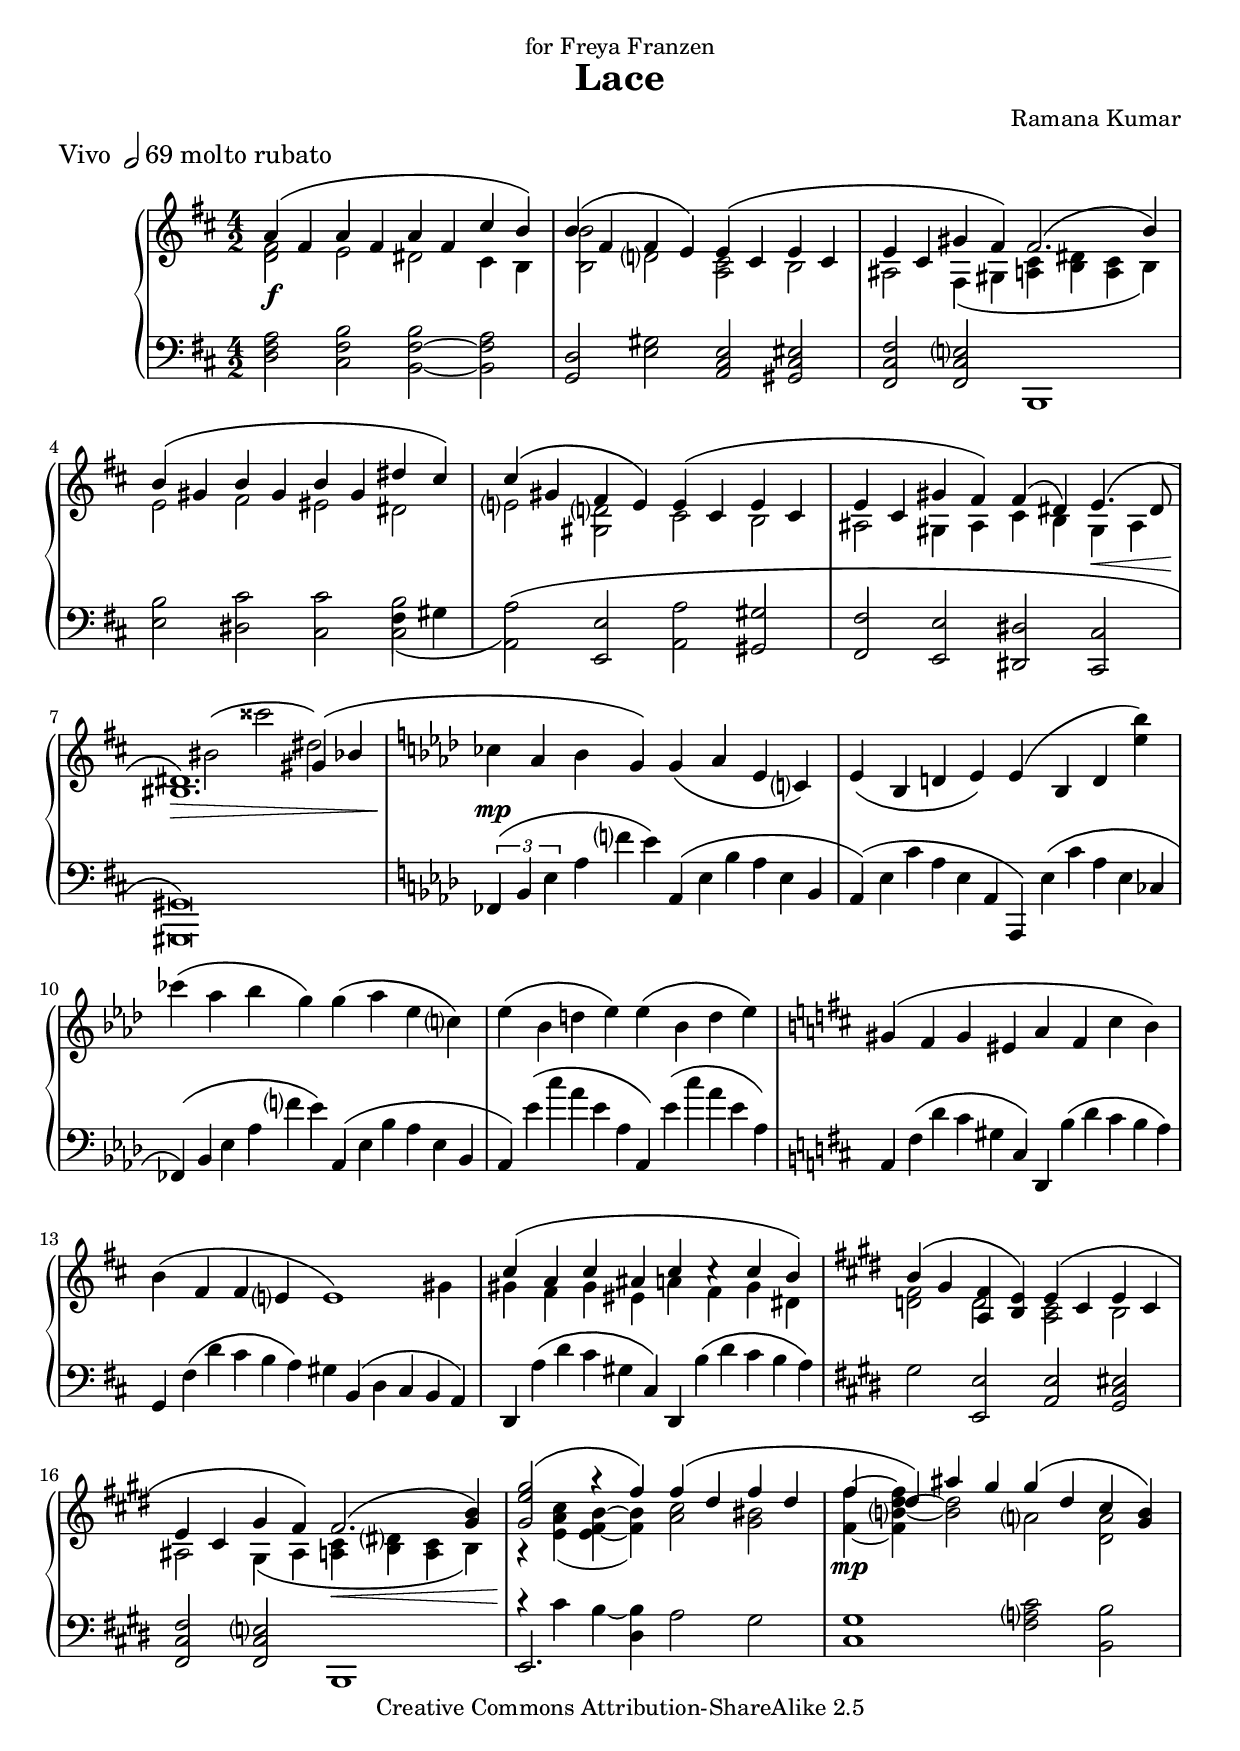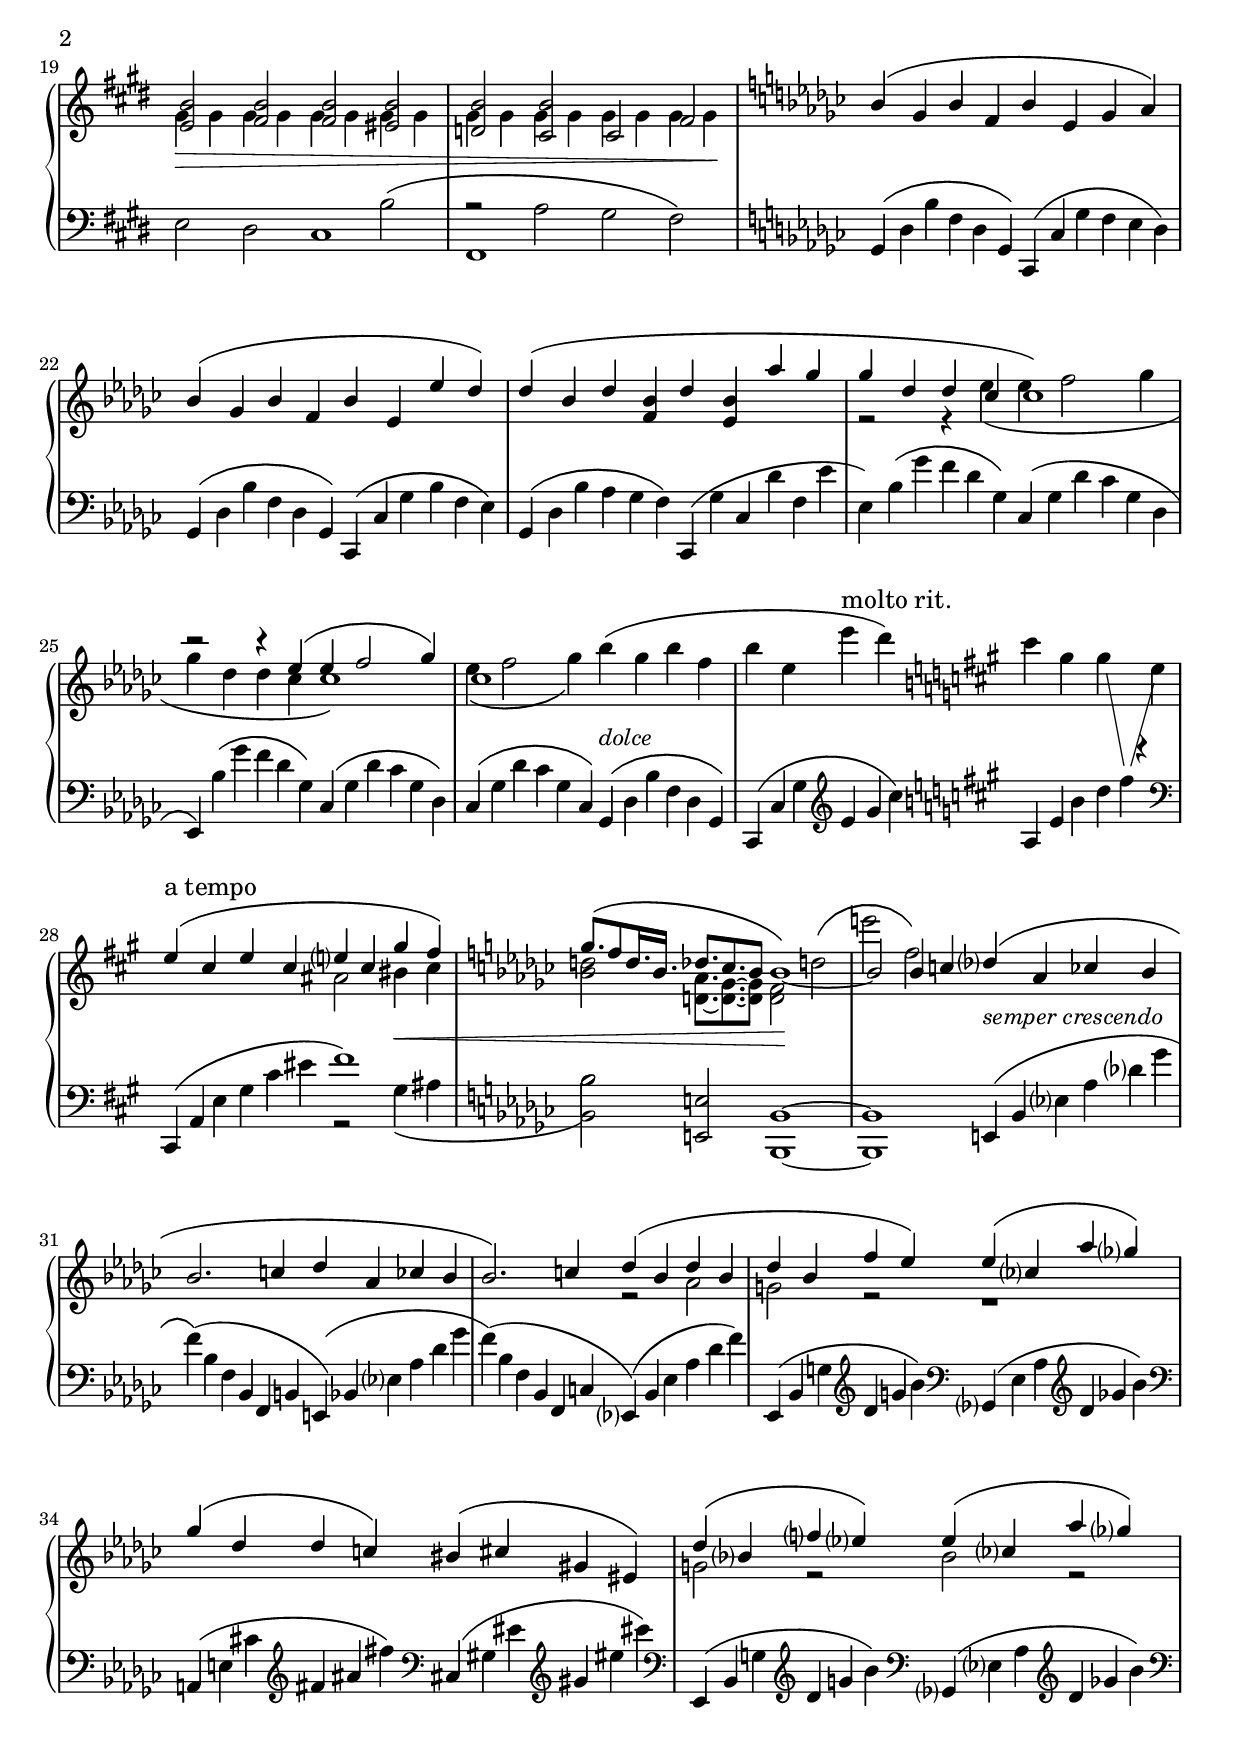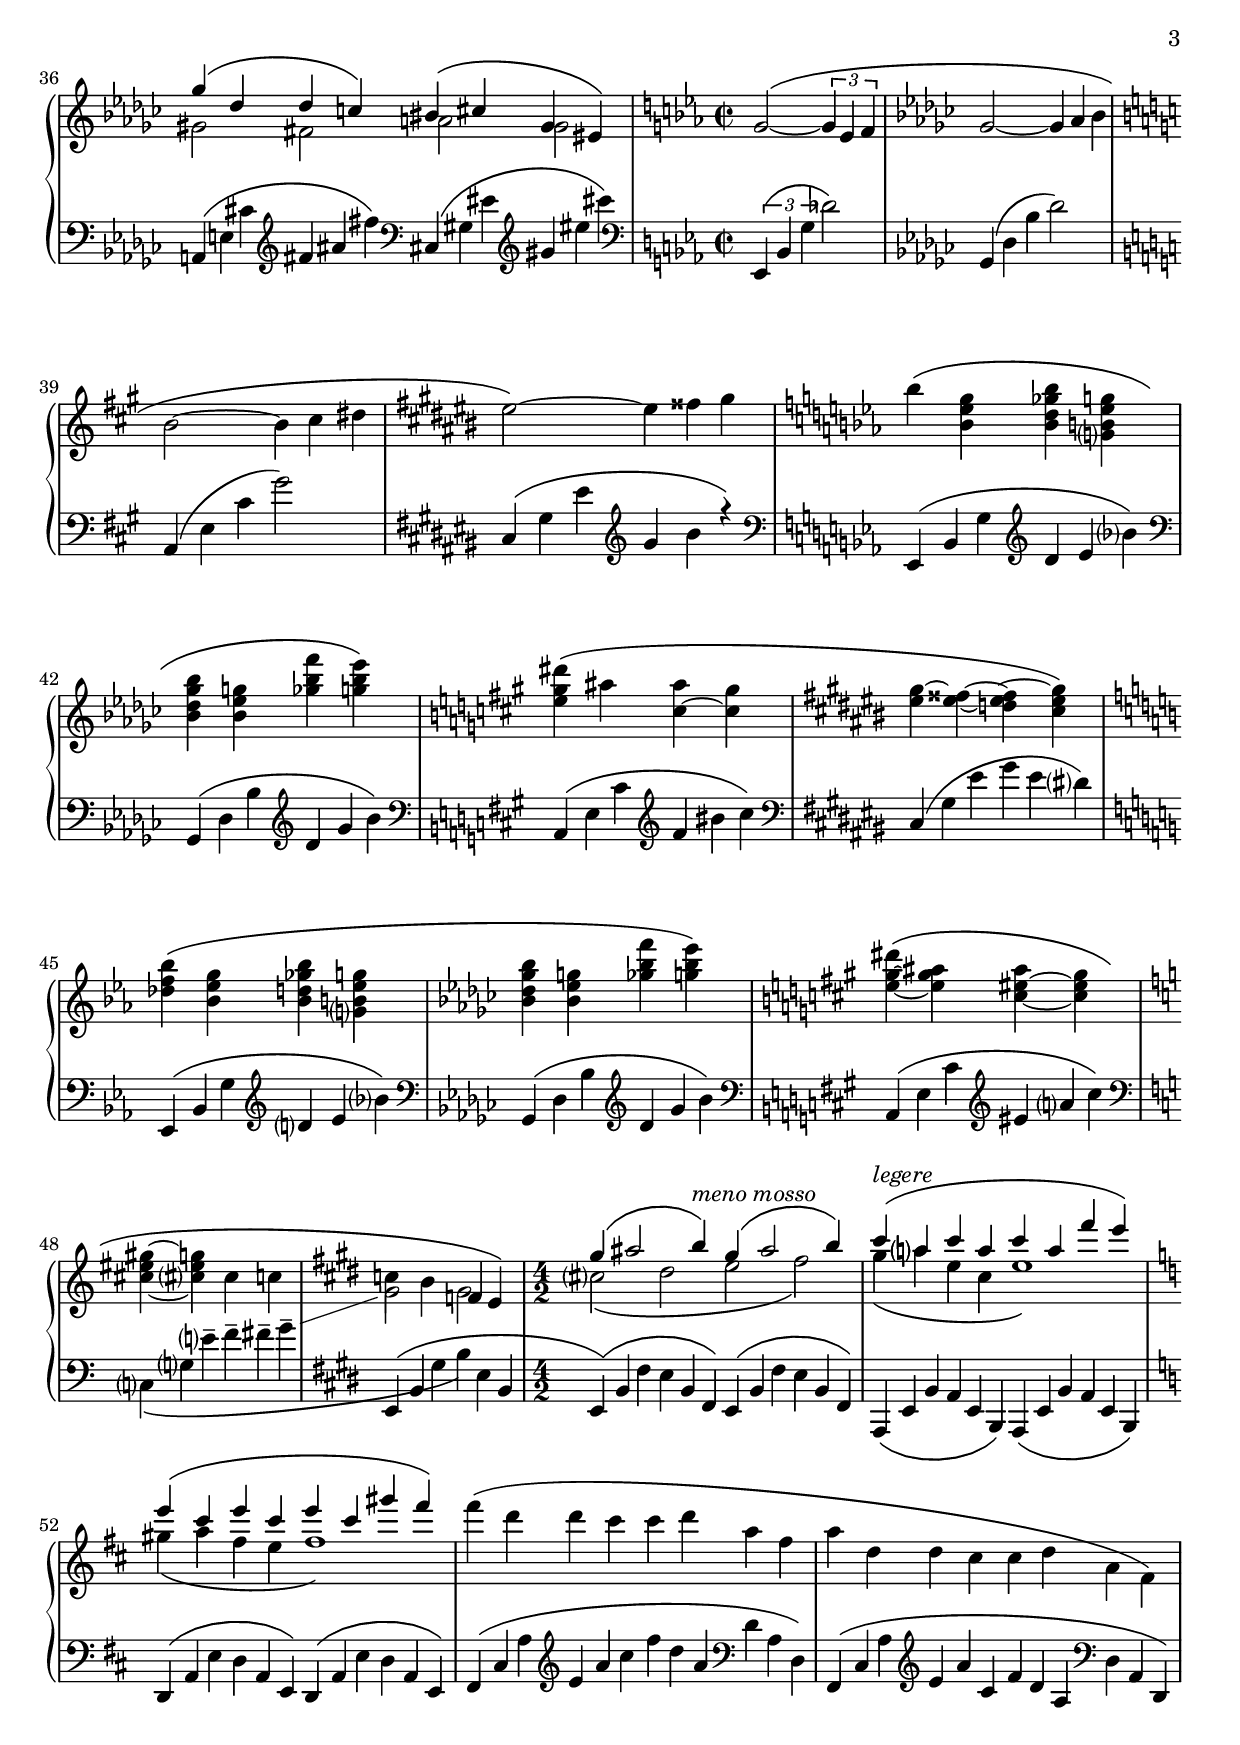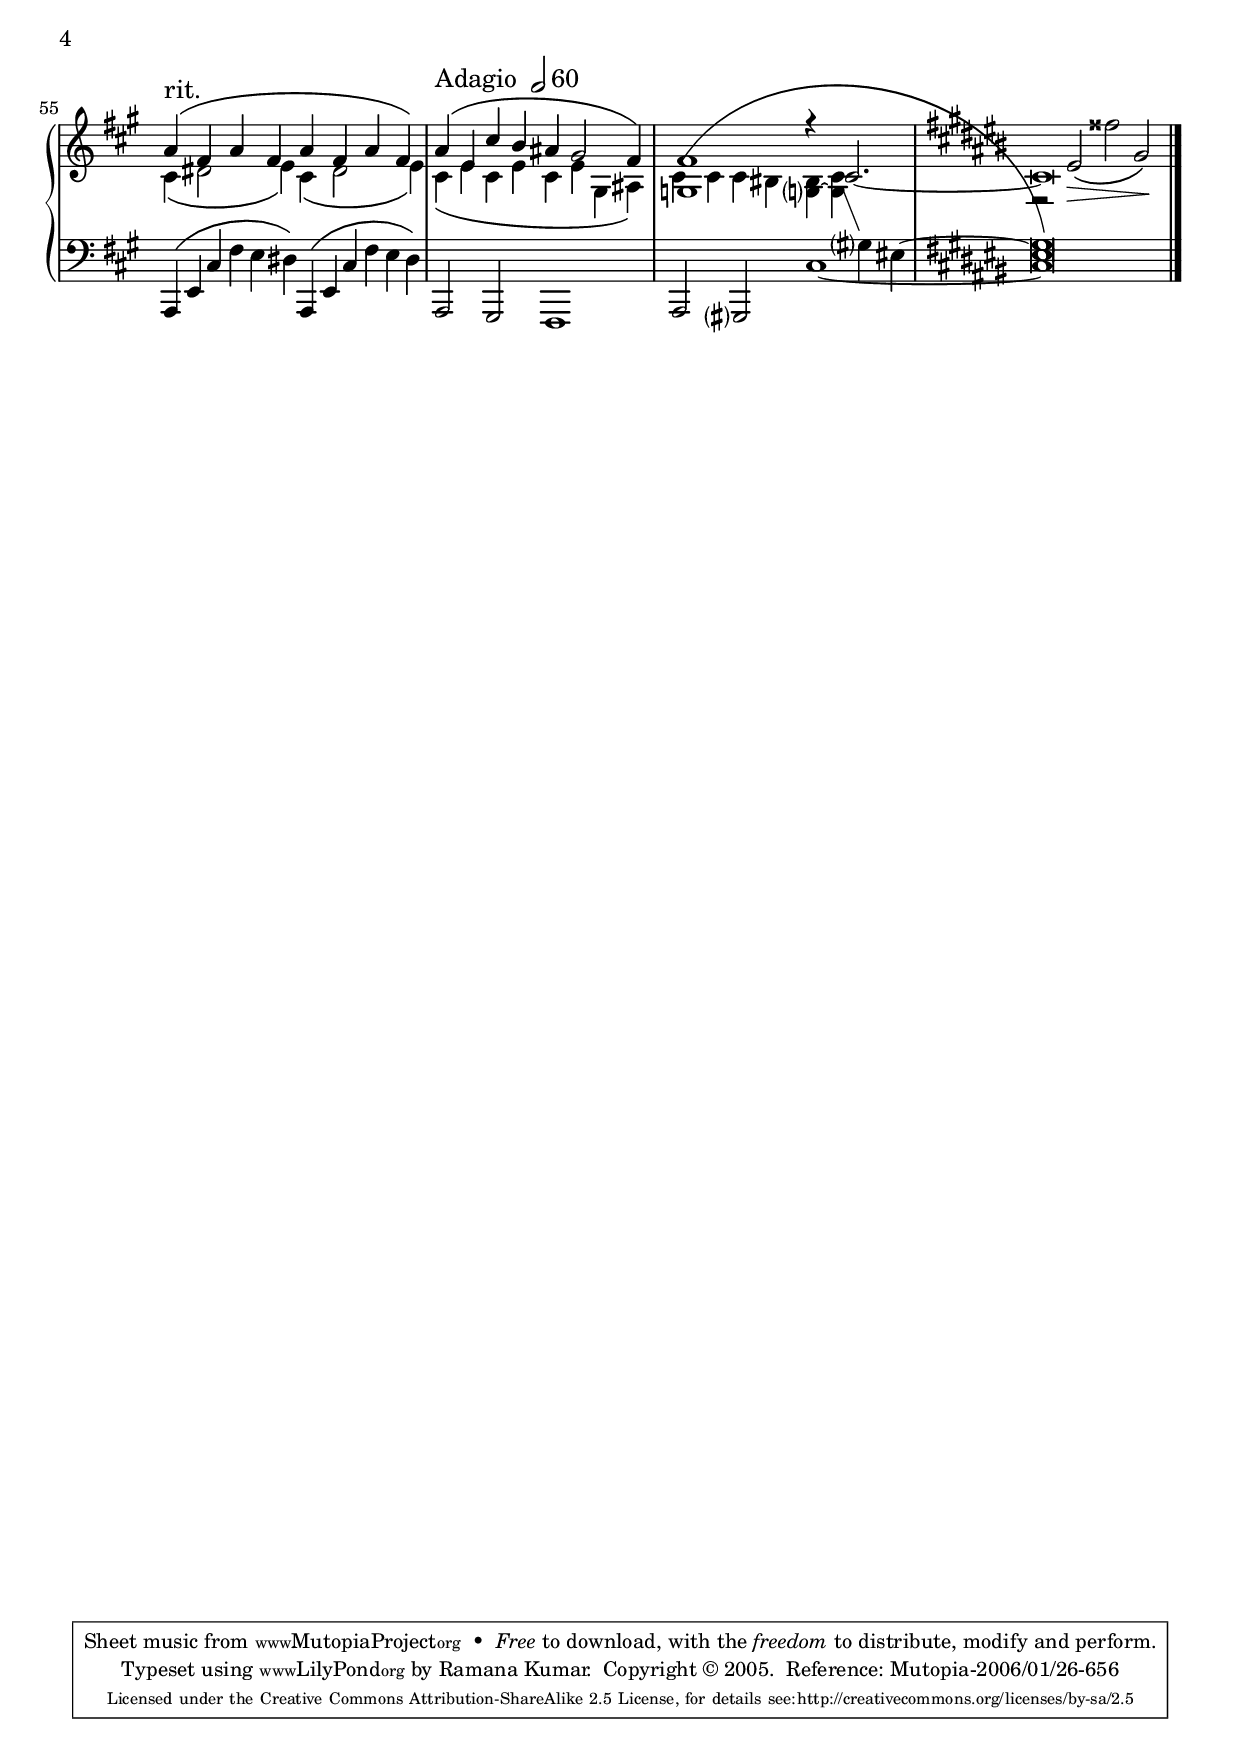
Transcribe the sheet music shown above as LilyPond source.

\version "2.6.0"

\header {
	title = "Lace"
	composer = "Ramana Kumar"
	piece = \markup{\large "Vivo " \note #"2" #1 \large "69\nmolto rubato"}
	dedication = "for Freya Franzen"
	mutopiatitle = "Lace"
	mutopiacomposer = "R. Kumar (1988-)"
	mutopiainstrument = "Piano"
	date = "2003"
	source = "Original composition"
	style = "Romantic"
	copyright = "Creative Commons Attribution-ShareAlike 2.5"
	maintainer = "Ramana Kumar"
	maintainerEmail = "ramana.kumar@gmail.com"
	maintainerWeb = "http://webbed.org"
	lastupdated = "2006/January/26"

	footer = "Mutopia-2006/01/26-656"
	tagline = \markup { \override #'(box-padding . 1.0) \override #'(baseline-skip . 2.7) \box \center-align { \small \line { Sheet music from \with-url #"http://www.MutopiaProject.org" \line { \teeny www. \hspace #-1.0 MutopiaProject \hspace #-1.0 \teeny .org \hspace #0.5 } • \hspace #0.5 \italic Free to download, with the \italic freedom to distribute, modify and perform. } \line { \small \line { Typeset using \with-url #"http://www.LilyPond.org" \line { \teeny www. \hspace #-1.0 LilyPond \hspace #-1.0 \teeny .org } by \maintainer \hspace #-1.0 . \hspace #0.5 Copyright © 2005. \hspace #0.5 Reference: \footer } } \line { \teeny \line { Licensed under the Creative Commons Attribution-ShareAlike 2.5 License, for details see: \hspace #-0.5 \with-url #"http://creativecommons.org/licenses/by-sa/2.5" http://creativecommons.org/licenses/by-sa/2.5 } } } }
}

\score {
	\context PianoStaff <<
		#(set-accidental-style 'piano-cautionary)
		\set PianoStaff.followVoice = ##t
		\set PianoStaff.explicitKeySignatureVisibility = #end-of-line-invisible
		\context Staff = right <<
			\clef treble
			\key d \major
			\time 4/2
			<< {
				\override TextScript #'padding = #2.2 \once \override DynamicLineSpanner #'padding = #3 \stemUp \tieNeutral \phrasingSlurUp \override PhrasingSlur #'height-limit = #3.0 \override PhrasingSlur #'ratio = #0.5 a'4_\f\( fis' a' fis' a' fis' cis'' b'\) |
				b'4\( fis' fis' e'\) e'\( cis' e' cis' |
				e'4 cis' gis' fis'\) fis'2.\( b'4\) |
				b'4\( gis' b' gis' b' gis' dis'' cis''\) |
				cis''4\( gis' fis' e'\) e'\( cis' e' cis' |
				e'4 cis' gis' fis'\) fis'\( dis'\) e'4.\( dis'8 |
				<bis dis'>1.\) \> gis'4\( bes' |
				\key aes \major \stemNeutral \phrasingSlurNeutral ces''4 \!\mp aes' bes' g'\) g'\( aes' ees' c'\) |
				ees'4\( bes d' ees'\) ees'\( bes d' <ees'' bes''>\) |
				ces'''4\( aes'' bes'' g''\) g''\(aes'' ees'' c''\) |
				ees''4\( bes' d'' ees''\) ees''\( bes' d'' ees''\) |
				\key d \major gis'\( fis' gis' eis' a' fis' cis'' b'\) |
				b'4\( fis' fis' e' e'1\) |
				\stemUp \phrasingSlurUp cis''4\( a' cis'' ais' cis'' cis''\rest cis'' b'\) |
				\key e \major b'4\( gis' <a fis'> <b e'>\) e'\( cis' e' cis' |
				e'4 cis' gis' fis'\) \override DynamicLineSpanner #'padding = #2 fis'2.\<\( <gis' b'>4\) |
				<gis' e'' gis''>2\!\( r4 fis''\) fis''\( dis'' fis'' dis'' |
				fis''4\mp \revert DynamicLineSpanner #'padding dis''\) ais'' gis'' gis''\( dis'' cis'' <gis' b'>\) |
				<e' b'>2 <fis' b'> <fis' b'> <eis' b'> |
				<d' b'>2 <cis' b'> cis' fis' |
				\key ges \major bes'4\( ges' bes' f' bes' ees' ges' aes'\) |
				bes'4\( ges' bes' f' bes' ees' ees'' des''\) |
				des''4\( bes' des'' <f' bes'> des'' <ees' bes'> aes'' ges'' |
				ges''4 des'' des'' ces'' ces''1\) |
				r2 r4 ees''\( ees'' f''2 ges''4\) |
				ces''1 \stemNeutral bes''4_\markup{\italic dolce}\( ges'' bes'' f'' |
				bes''4 ees'' ees'''^\markup{\large {molto rit.}} des'''\) \key a \major cis''' gis'' gis''4*2/3 \change Staff=left fis'' \change Staff=right e'' |
				\stemUp e''4^\markup{\large {a tempo}}\( cis'' e'' cis'' e'' cis'' gis'' fis''\) |
				\key ges \major ges''8.\( f''8 d''16. bes' des''8. ces'' bes'8 bes'1 ~ \) |
				bes'2 bes'4 c'' \once \override TextScript #'padding = #1.2 des''_\markup{\italic {semper crescendo}}\( aes' ces'' bes' |
				bes'2. c''4 des'' aes' ces'' bes' |
				bes'2.\) c''4 des''\( bes' des'' bes' |
				des''4 bes' f'' ees''\) ees''\( ces'' aes'' ges''\) |
				ges''4\( des'' des'' c''\) bis'\( cis'' gis' eis'\) |
				des''4\(bes' f'' ees''\) ees''\( ces'' aes'' ges''\) |
				ges''4\( des'' des'' c''\) bis'\( cis'' gis' eis'\) |
				\key ees \major \time 2/2 \stemNeutral \phrasingSlurNeutral g'2^\( ~ \times 2/3 {g'4 ees' f'} |
				\key ges \major ges'2 ~ ges'4*2/3 aes' bes' |
				\key a \major b'2 ~ b'4*2/3 cis'' dis'' |
				\key cis \major eis''2\) ~ eis''4*2/3 fisis'' gis'' |
				\key ees \major bes''4\( <bes' ees'' g''> <bes' d'' ges'' bes''> <g' b' ees'' g''> |
				\key ges \major <bes' des'' ges'' bes''>4 <bes' ees'' g''> <ges'' bes'' f'''> <g'' bes'' ees'''>\) |
				\key a \major <e'' gis'' dis'''>4\( ais'' <cis'' ais''> ~ <cis'' gis''> |
				\key cis \major <eis'' gis''>4 ~ <eis'' fisis''> ~ <d'' eis'' fisis''> ~ <cis'' eis'' gis''>\) |
				\key ees \major <des'' f'' bes''>4\( <bes' ees'' g''> <bes' d'' ges'' bes''> <g' b' ees'' g''> |
				\key ges \major <bes' des'' ges'' bes''>4 <bes' ees'' g''> <ges'' bes'' f'''> <g'' bes'' ees'''>\) |
				\key a \major <e'' gis'' dis'''>4\( ~ <e'' gis'' ais''> <cis'' eis'' ais''> ~ <cis'' eis'' gis''> |
				\key c \major <cis'' eis'' gis''>4 ~ <cis'' eis'' g''> cis'' c'' |
				\key e \major c''4 b' f' e'\) |
				\time 4/2 \stemUp \phrasingSlurUp gis''4\( ais''2 b''4\)^\markup{\italic {meno mosso}} gis''\( ais''2 b''4\) |
				cis'''4^\markup{\italic legere}\( a'' cis''' a'' cis''' a'' fis''' e'''\) |
				\key d \major e'''4\( cis''' e''' cis''' e''' cis''' gis''' fis'''\) |
				s\breve |
				s\breve |
				\key a \major a'4^\markup{\large rit.}\( fis' a' fis' a' fis' a' fis'\) |
				a'4^\markup{\large "Adagio " \note #"2" #1 \large "60"}\( e' cis'' b' ais' gis'2 fis'4\)
				<g fis'>1 r4 cis'2. ~ |
				\key cis \major cis'\breve \bar "|."
			} \\
			{
				\stemDown \tieNeutral \phrasingSlurDown <d' fis'>2 e' dis' cis'4 b |
				<b b'>2 d' <a cis'> b |
				ais2 fis4\( gis <a cis'> <b dis'> <a cis'> b\) |
				e'2 fis' eis' dis' |
				e'2 <gis d'> cis' b |
				ais2 gis4 ais cis' b gis \< ais |
				s2 \! bis'2^\( cisis''' dis''\) |
				\key aes \major s\breve |
				s\breve |
				s\breve |
				s\breve |
				\key d \major s\breve |
				s1 s2 s4 gis'4 |
				gis'4 fis' gis' eis' a' fis' gis' dis' |
				\key e \major <d' fis'>2 d' <a cis'> b |
				ais2 gis4\( ais <a cis'> <b dis'> <a cis'> b\) |
				r4 <e' a' cis''>( <e' fis' b'> ~ <fis' b'>) <a' cis''>2 <gis' bis'> |
				<fis' fis''>4 ~ <fis' b' dis'' fis''> ~ <b' dis''>2 a' <dis' a'> |
				gis'4\> gis' gis' gis' gis' gis' gis' gis' |
				gis'4 gis' gis' gis' gis' gis' gis' gis'\! |
				\key ges \major s\breve |
				s\breve |
				s\breve |
				r2 r4 ees''\( ees'' f''2 ges''4 |
				ges''4 des'' des'' ces'' ces''1\) |
				ees''4\( f''2 ges''4\) s1 |
				s1 \key a \major s1 |
				s1 ais'2 bis'4\< cis'' |
				\key ges \major \tieDown <bes' d''>2 <d' aes'>8. ~ \once \override Score.Tie #'y-offset = #0 \tieNeutral <d' ges'> ~ <d' ges'>8 <d' f'>2\! d''^\( |
				e'''2 f''\) s1 |
				s\breve |
				s1 r2 aes' |
				g'2 r r1 |
				s\breve |
				g'2 r bes' r |
				gis'2 fis' a' gis' |
				\key ees \major \time 2/2 s1 |
				\key ges \major s1 |
				\key a \major s1 |
				\key cis \major s1 |
				\key ees \major s1 |
				\key ges \major s1 |
				\key a \major s1 |
				\key cis \major s1 |
				\key ees \major s1 |
				\key ges \major s1 |
				\key a \major s1 |
				\key c \major s1 |
				\key e \major s1 |
				\time 4/2 cis''2\( dis'' e'' fis''\) |
				gis''4\( a'' e'' cis'' e''1\) |
				\key d \major gis''4\( a'' fis'' e'' fis''1\) | \once \override PhrasingSlur #'height-limit = #5.0
				fis'''4^\( d''' d''' cis''' cis''' d''' a'' fis'' |
				a''4 d'' d'' cis'' cis'' d'' a' fis'\) |
				\key a \major cis'4\( dis'2 e'4\) cis'\( dis'2 e'4\) |
				cis'4\( e' cis' e' cis' e' gis ais\) | \once \override PhrasingSlur #'height-limit = #5.0
				cis'4^\( cis' cis' bis <g bis> ~ <g cis'> \change Staff=left gis eis ~ |
				\key cis \major <eis gis>\breve\) \bar "|."

			} >>
		>>
		\context Staff = left <<
			\clef bass
			\key d \major
			\time 4/2
			<< {
				\stemNeutral \tieNeutral \phrasingSlurNeutral \override PhrasingSlur #'height-limit = #3.5 \override PhrasingSlur #'ratio = #0.4 <d fis a>2 <cis fis b> <b, fis b> ~ <b, fis a> |
				<g, d>2 <e gis> <a, cis e> <gis, cis eis> |
				<fis, cis fis>2 <fis, cis e> b,,1 |
				<e b>2 <dis cis'> <cis cis'> <cis b> |
				<a, a>2\( <e, e> <a, a> <gis, gis> |
				<fis, fis>2 <e, e> <dis, dis> <cis, cis> |
				<gis,, gis,>\breve\) |
				\key aes \major \times 2/3 {fes,4\( bes, ees} aes4*2/3 f' ees'\) aes,\( ees bes aes ees bes, |
				aes,4*2/3\)\( ees c' aes ees aes, aes,,\) ees\( c' aes ees ces |
				fes,4*2/3\)\( bes, ees aes f' ees'\) aes,\( ees bes aes ees bes, |
				aes,4*2/3\) ees'\( c'' aes' ees' aes aes,\) ees'\( c'' aes' ees' aes\) |
				\key d \major a,4*2/3 fis\( d' cis' gis cis\) d, b\( d' cis' b a\) |
				g,4*2/3 fis\( d' cis' b a\) gis b,\( d cis b, a,\) |
				d,4*2/3 a\( d' cis' gis cis\) d, b\(d' cis' b a\) |
				\key e \major gis2 <e, e> <a, e> <gis, cis eis> |
				<fis, cis fis>2 <fis, cis e> b,,1 |
				e,2. dis4 a2 gis |
				<cis gis>1 <fis a cis'>2 <b, b> |
				e2 dis s2 b\( |
				r2 a gis fis\) |
				\key ges \major ges,4*2/3\( des bes f des ges,\) ces,\( ces ges f ees des\) |
				ges,4*2/3\( des bes f des ges,\) ces,\( ces ges bes f ees\) |
				ges,4*2/3\( des bes aes ges f\) ces,\( ges ces des' f ees' |
				ees4*2/3\) bes\( ges' f' des' ges\) ces\( ges des' ces' ges des |
				ees,4*2/3\) bes\( ges' f' des' ges\) ces\( ges des' ces' ges des\) |
				ces4*2/3\( ges des' ces' ges ces\) ges,\( des bes f des ges,\) |
				ces,4*2/3\( ces ges \clef treble ees' ges' ces''\) \key a \major a e' b' d''4 r4 |
				\clef bass cis,4*2/3\( a, e gis cis' eis' fis'1\) |
				\key ges \major <bes, bes>2 <e, e> <bes,, bes,>1 ~ |
				<bes,, bes,>1 e,4*2/3\( bes, ees aes des' ges' |
				f'4*2/3\)\( bes f bes, f, b, e,\)\( bes, ees aes des' ges' |
				f'4*2/3\)\( bes f bes, f, c ees,\)\( bes, ees aes des' f'\) |
				ees,4*2/3\( bes, g \clef treble des' g' bes'\) \clef bass ges,\( ees aes \clef treble des' ges' bes'\) |
				\clef bass a,4*2/3\( e cis' \clef treble fis' ais' fis''\) \clef bass cis\( gis eis' \clef treble gis' eis'' cis'''\) |
				\clef bass ees,4*2/3\( bes, g \clef treble des' g' bes'\) \clef bass ges,\( ees aes \clef treble des' ges' bes'\) |
				\clef bass a,4*2/3\( e cis' \clef treble fis' ais' fis''\) \clef bass cis\( gis eis' \clef treble gis' eis'' cis'''\) |
				\clef bass \key ees \major \time 2/2 \times 2/3 {ees,4\( bes, g} des'2\) |
				\key ges \major ges,4*2/3\( des bes des'2\) |
				\key a \major a,4*2/3\( e cis' gis'2\) |
				\key cis \major cis4*2/3\( gis eis' \clef treble gis' bis' r\) |
				\key ees \major \clef bass ees,4*2/3\( bes, g \clef treble d' ees' bes'\) |
				\key ges \major \clef bass ges,4*2/3\( des bes \clef treble des' ges' bes'\) |
				\key a \major \clef bass a,4*2/3\( e cis' \clef treble fis' bis' cis''\) |
				\key cis \major \clef bass cis4*2/3\( gis eis' gis' eis' dis'\) |
				\key ees \major ees,4*2/3\( bes, g \clef treble d' ees' bes'\) |
				\key ges \major \clef bass ges,4*2/3\( des bes \clef treble des' ges' bes'\) |
				\key a \major \clef bass a,4*2/3\( e cis' \clef treble eis' a' cis''\) |
				\key c \major \clef bass s1 |
				\key e \major e,4*2/3\( b, gis b e b, |
				\time 4/2 e,4*2/3\)\( b, fis e b, fis,\) e,\( b, fis e b, fis,\) |
				a,,4*2/3\( e, b, a, e, b,,\) a,,\( e, b, a, e, b,,\) |
				\key d \major d,4*2/3\( a, e d a, e,\) d,\( a, e d a, e,\) |
				fis,4*2/3\( cis a \clef treble e' a' cis'' fis'' d'' a' \clef bass d' a d\) |
				fis,4*2/3\( cis a \clef treble e' a' cis' fis' d' a \clef bass d a, d,\) |
				\key a \major a,,4*2/3\( e, cis fis e dis\) a,,\( e, cis fis e dis\) |
				a,,2 gis,, fis,,1 |
				a,,2 gis,, \tieDown cis1 ~ |
				\key cis \major <cis eis gis>\breve \tieNeutral \bar "|."
			} \\
			{
				s\breve |
				s\breve |
				s\breve |
				s1 s2 fis4\( gis |
				a2\) s2 s1 |
				s\breve |
				s\breve |
				\key aes \major s\breve |
				s\breve |
				s\breve |
				s\breve |
				\key d \major s\breve |
				s\breve |
				s\breve |
				\key e \major s\breve |
				s\breve |
				cis'4\rest cis' b ~ b s1 |
				s\breve |
				s1 cis |
				fis,1 s1 |
				\key ges \major s\breve |
				s\breve |
				s\breve |
				s\breve |
				s\breve |
				s\breve |
				s1 \key a \major s1 |
				s1 r2 gis4\( ais |
				\key ges \major bes2\) s2 s1 |
				s\breve |
				s\breve |
				s\breve |
				s\breve |
				s\breve |
				s\breve |
				s\breve |
				\key ees \major \time 2/2 s1 |
				\key ges \major s1 |
				\key a \major s1 |
				\key cis \major s1 |
				\key ees \major s1 |
				\key ges \major s1 |
				\key a \major s1 |
				\key cis \major s1 |
				\key ees \major s1 |
				\key ges \major s1 |
				\key a \major s1 |
				\key c \major c?4*2/3_\( g e'^- f'^- fis'^- g'^- |
				\key e \major \change Staff=right gis'2^- gis'\) \change Staff=left |
				\time 4/2 s\breve |
				s\breve |
				\key d \major s\breve |
				s\breve |
				s\breve |
				\key a \major s\breve |
				s\breve |
				s\breve |
				\change Staff=right \stemNeutral r2 eis'\>\( fisis'' gis'\)\! \bar "|."
			} >>
		>>
	>>
	\layout {
	}
	\midi {
		\tempo 2=69
		\context {
			\Voice
			\remove "Dynamic_performer"
			\remove "Span_dynamic_performer"
		}
	}
}
